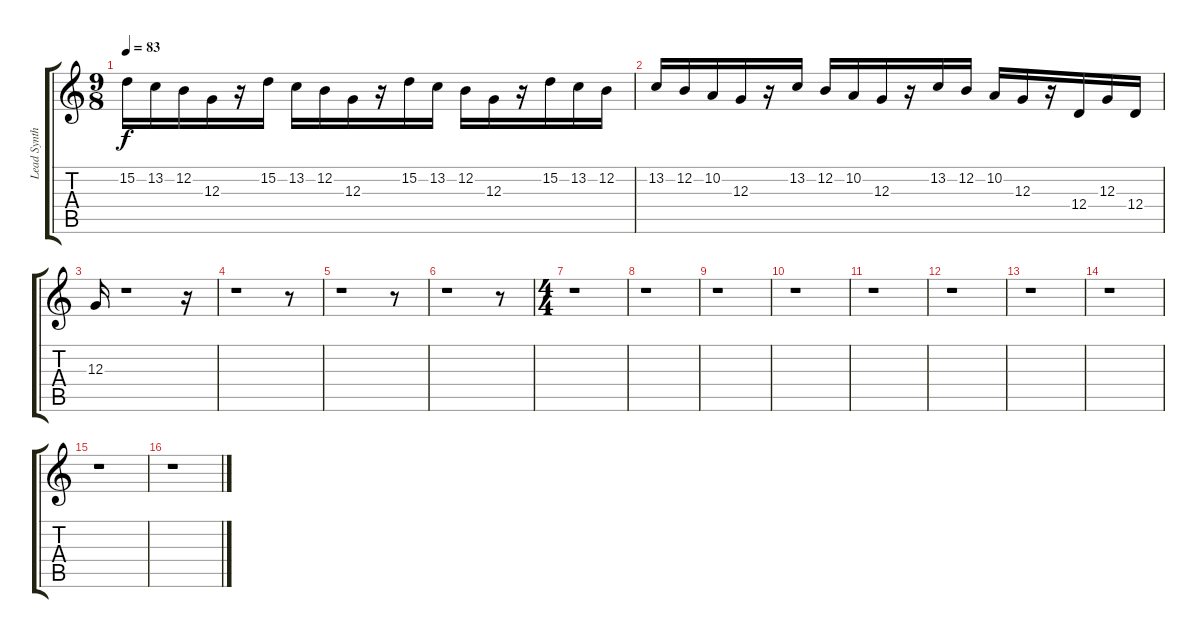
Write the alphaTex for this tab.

\track ("Lead Synth" "Lead Synth") {instrument lead2sawtooth}
\staff {score tabs}
\tuning (E4 B3 G3 D3 A2 E2) {hide}
\ts (9 8)
\tempo 83
\clef g2
\ks c
15.2.16{dy f} 13.2.16 12.2.16 12.3.16 r.16 15.2.16 13.2.16 12.2.16 12.3.16 r.16 15.2.16 13.2.16 12.2.16 12.3.16 r.16 15.2.16 13.2.16 12.2.16 |
13.2.16 12.2.16 10.2.16 12.3.16 r.16 13.2.16 12.2.16 10.2.16 12.3.16 r.16 13.2.16 12.2.16 10.2.16 12.3.16 r.16 12.4.16 12.3.16 12.4.16 |
\section ("" "")
12.3.16 r.1 r.16 |
r.1 r.8 |
r.1 r.8 |
r.1 r.8 |
\ts (4 4)
\section ("" "")
r.1 |
r.1 |
r.1 |
r.1 |
r.1 |
r.1 |
r.1 |
r.1 |
r.1 |
r.1
